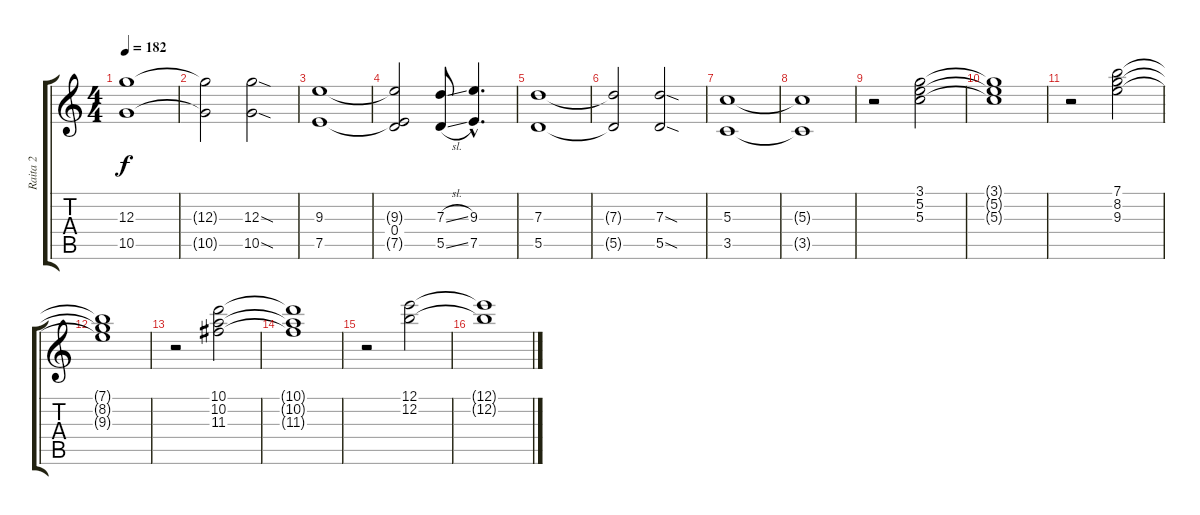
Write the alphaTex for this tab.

\track ("Raita 2" "Raita 2") {instrument distortionguitar}
\staff {score tabs}
\tuning (E4 B3 G3 D3 A2 E2) {hide}
\ts (4 4)
\tempo 182
\clef g2
\ks c
(12.3 10.5).1{dy f} |
(12.3{t} 10.5{t}).2 (12.3{sod} 10.5{sod}).2 |
(9.3 7.5).1 |
(9.3{t} 0.4 7.5{t}).2 (7.3{sl} 5.5{sl}).8 (9.3{hac} 7.5{hac}).4{d} |
(7.3 5.5).1 |
(7.3{t} 5.5{t}).2 (7.3{sod} 5.5{sod}).2 |
(5.3 3.5).1 |
(5.3{t} 3.5{t}).1 |
r.2 (3.1 5.2 5.3).2 |
(3.1{t} 5.2{t} 5.3{t}).1 |
r.2 (7.1 8.2 9.3).2 |
(7.1{t} 8.2{t} 9.3{t}).1 |
r.2 (10.1 10.2 11.3).2 |
(10.1{t} 10.2{t} 11.3{t}).1 |
r.2 (12.1 12.2).2 |
(12.1{t} 12.2{t}).1
